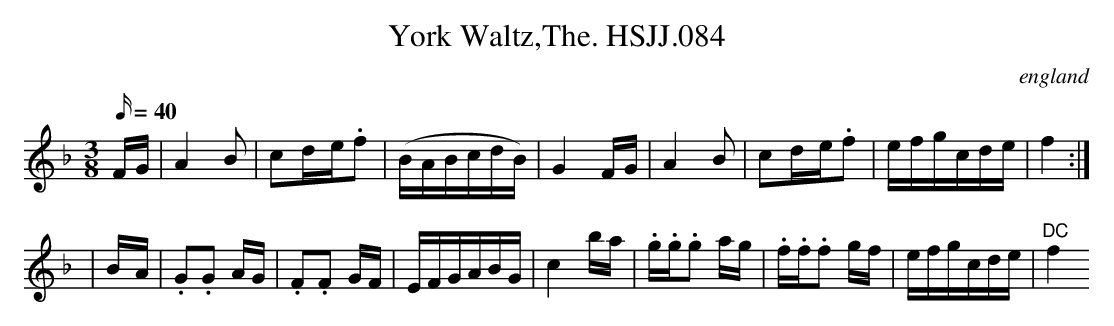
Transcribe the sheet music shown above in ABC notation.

X:1
T:York Waltz,The. HSJJ.084
O:england
M:3/8
L:1/16
Q:40
K:F
FG|A4B2|c2d-e.f2|(BABcdB)|G4FG|A4B2|c2d-e.f2|efgcde|f4:|
|B-A|.G2.G2 AG|.F2.F2 GF|EFGABG|c4ba|.g.g.g2 ag|.f.f.f2 gf|efgcde|"DC"f4
|]
